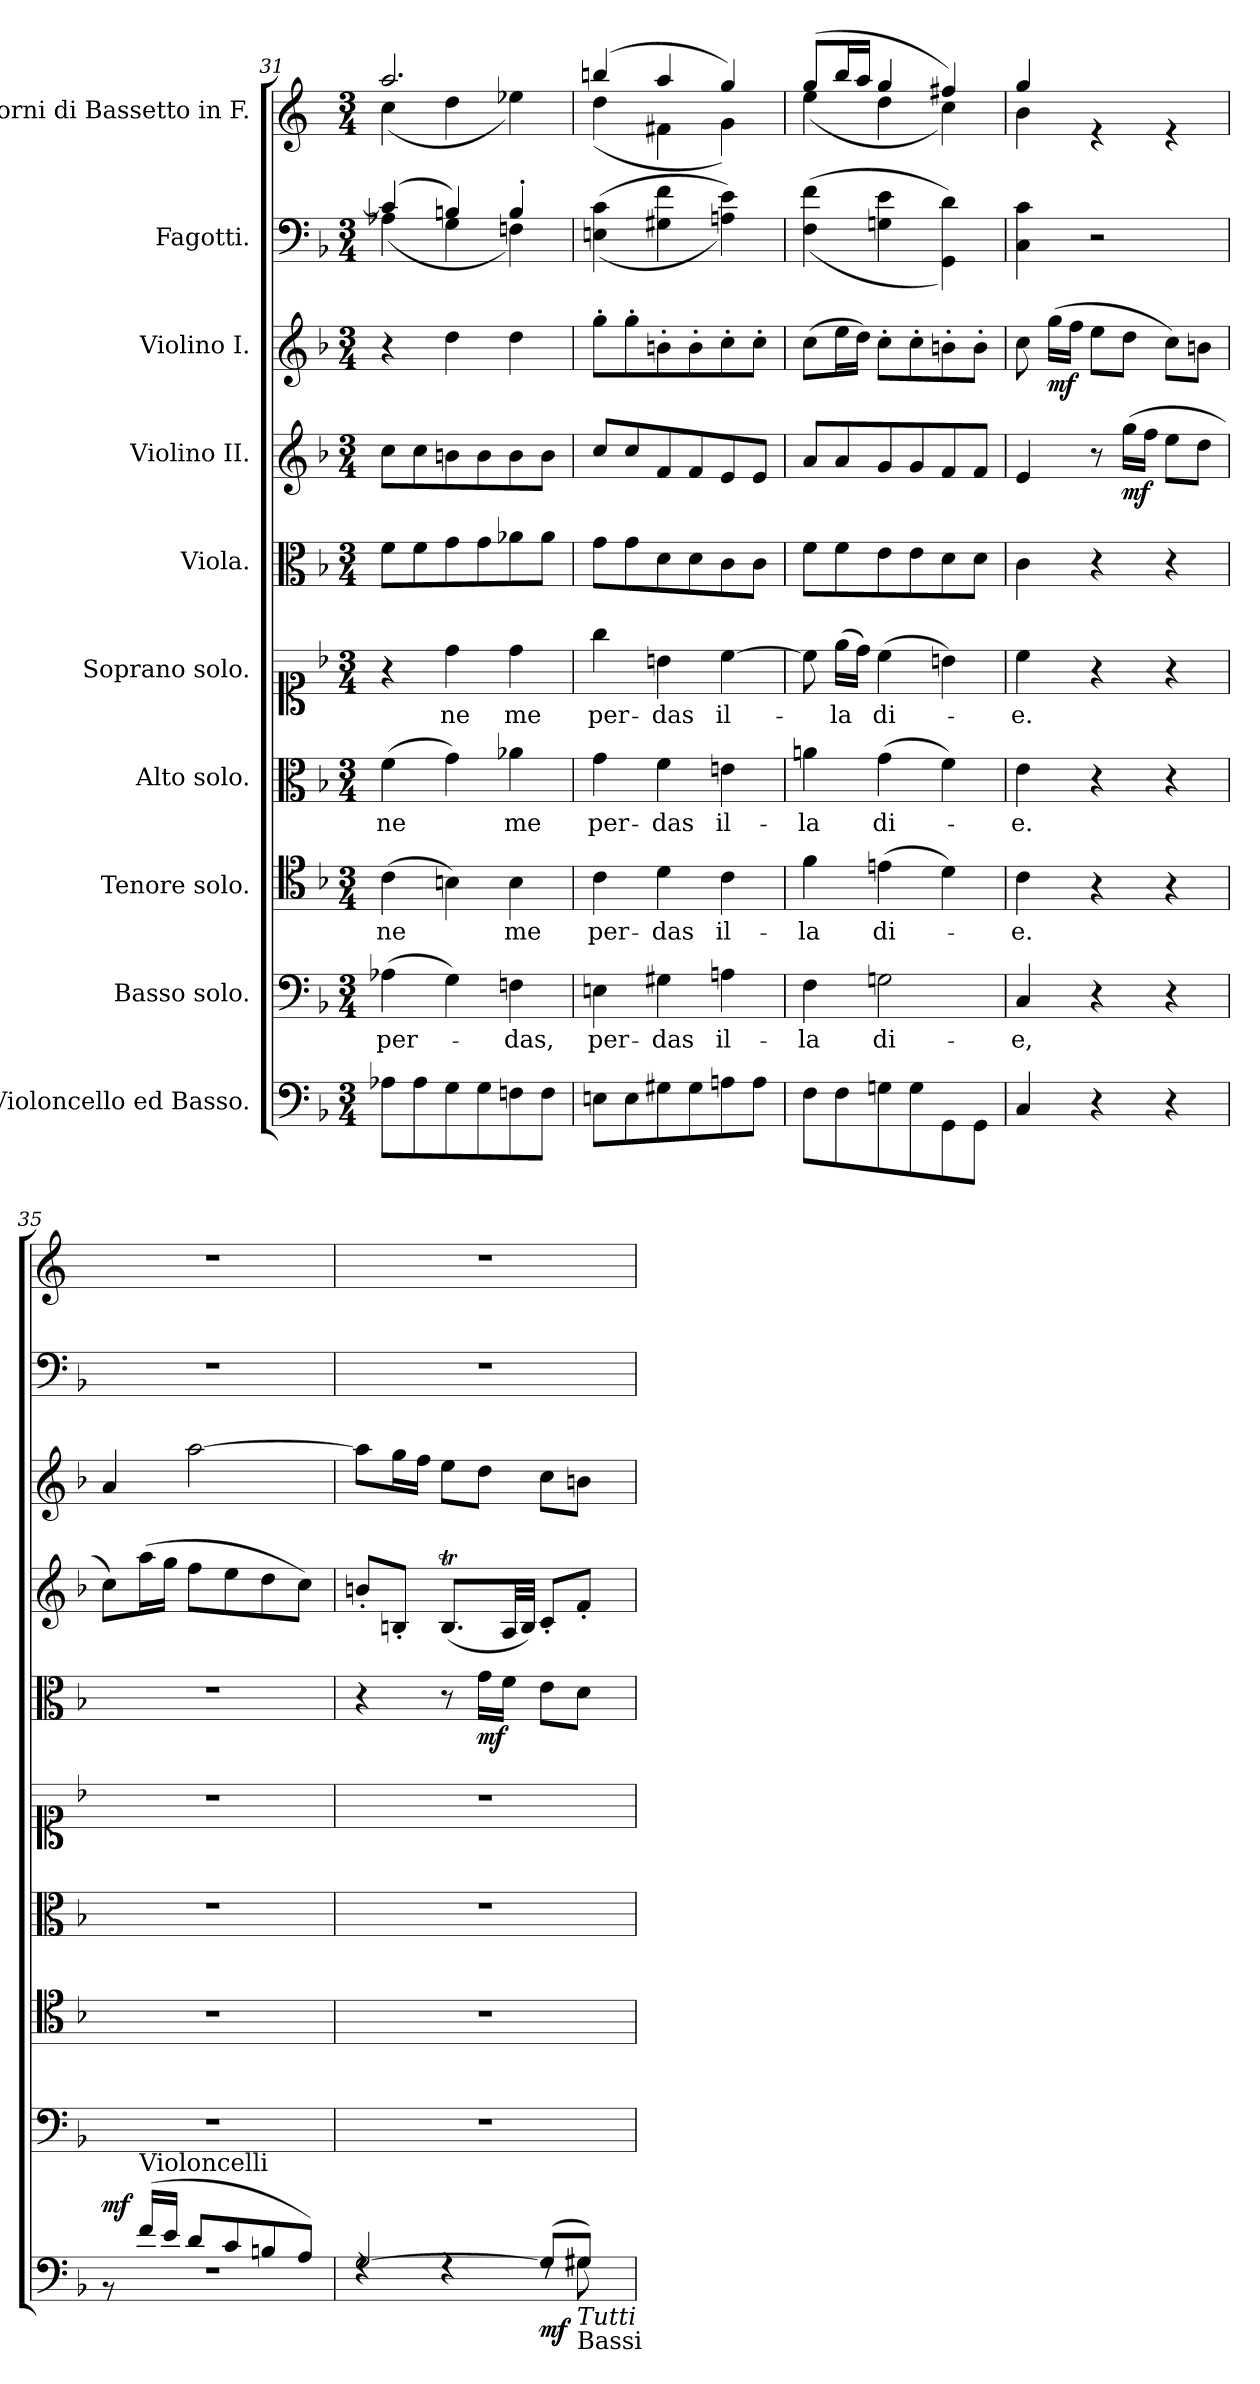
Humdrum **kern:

**kern	**dynam	**kern	**text	**kern	**text	**kern	**text	**kern	**text	**kern	**dynam	**kern	**dynam	**kern	**dynam	**kern	**kern	**text
*part10	*part10	*part9	*part9	*part8	*part8	*part7	*part7	*part6	*part6	*part5	*part5	*part4	*part4	*part3	*part3	*part2	*part1	*part1
*staff10	*staff10	*staff9	*staff9	*staff8	*staff8	*staff7	*staff7	*staff6	*staff6	*staff5	*staff5	*staff4	*staff4	*staff3	*staff3	*staff2	*staff1	*staff1
*I"Violoncello ed Basso.	*	*I"Basso solo.	*	*I"Tenore solo.	*	*I"Alto solo.	*	*I"Soprano solo.	*	*I"Viola.	*	*I"Violino II.	*	*I"Violino I.	*	*I"Fagotti.	*I"Corni di Bassetto in F.	*
*clefF4	*	*clefF4	*	*clefC4	*	*clefC3	*	*clefC1	*	*clefC3	*	*clefG2	*	*clefG2	*	*clefF4	*clefG2	*
*	*	*	*	*	*	*	*	*	*	*	*	*	*	*	*	*	*ITrd4c7	*
*k[b-]	*	*k[b-]	*	*k[b-]	*	*k[b-]	*	*k[b-]	*	*k[b-]	*	*k[b-]	*	*k[b-]	*	*k[b-]	*k[b-]	*
*M3/4	*	*M3/4	*	*M3/4	*	*M3/4	*	*M3/4	*	*M3/4	*	*M3/4	*	*M3/4	*	*M3/4	*M3/4	*
=31	=31	=31	=31	=31	=31	=31	=31	=31	=31	=31	=31	=31	=31	=31	=31	=31	=31	=31
*^	*	*	*	*	*	*	*	*	*	*	*	*	*	*	*	*	*	*
!	!	!	!	!LO:LY:b	!	!LO:LY:b	!	!LO:LY:b	!	!	!	!	!	!	!	!	!	!	!
*	*	*	*	*	*	*	*	*	*	*	*	*	*	*	*	*	*^	*^	*
8A-X\L	8AA-X\Lyy	.	(>4A-X\	per-	(>4c\	ne	(>4f\	ne	4r	.	8f\L	.	8cc\L	.	4r	.	(>4c/]	(<4A-X\	2.dd/	(<4f\	.
8A-\	8AA-\Jyy	.	.	.	.	.	.	.	.	.	8f\	.	8cc\	.	.	.	.	.	.	.	.
!	!	!	!	!	!	!	!	!	!	!LO:LY:b	!	!	!	!	!	!	!	!	!	!	!
8G\	8GG\Lyy	.	4G\)	.	4Bn\)	.	4g\)	.	4dd\	ne	8g\	.	8bn\	.	4dd\	.	4Bn/)	4G\	.	4g\	.
8G\	8GG\Jyy	.	.	.	.	.	.	.	.	.	8g\	.	8b\	.	.	.	.	.	.	.	.
!	!	!	!	!LO:LY:b	!	!LO:LY:b	!	!LO:LY:b	!	!LO:LY:b	!	!	!	!	!	!	!	!	!	!	!LO:LY:b
8Fn\	8FFn\Lyy	.	4Fn\	-das,	4B\	me	4a-X\	me	4dd\	me	8a-X\	.	8b\	.	4dd\	.	4B'/	4Fn\)	.	4a-X\)	.
8F\J	8FF\Jyy	.	.	.	.	.	.	.	.	.	8a-\J	.	8b\J	.	.	.	.	.	.	.	.
*	*	*	*	*	*	*	*	*	*	*	*	*	*	*	*	*	*v	*v	*	*	*
=32	=32	=32	=32	=32	=32	=32	=32	=32	=32	=32	=32	=32	=32	=32	=32	=32	=32	=32	=32	=32
!	!	!	!	!LO:LY:b	!	!LO:LY:b	!	!LO:LY:b	!	!LO:LY:b	!	!	!	!	!	!	!	!	!	!
8En\L	8EEn\Lyy	.	4En\	per-	4c\	per-	4g\	per-	4gg\	per-	8g\L	.	8cc/L	.	8gg'\L	.	(<(>4En\ 4c\	(>4een/	(<4g\	.
8E\	8EE\Jyy	.	.	.	.	.	.	.	.	.	8g\	.	8cc/	.	8gg'\	.	.	.	.	.
!	!	!	!	!LO:LY:b	!	!LO:LY:b	!	!LO:LY:b	!	!LO:LY:b	!	!	!	!	!	!	!	!	!	!
8G#X\	8GG#X\Lyy	.	4G#X\	-das	4d\	-das	4f\	-das	4bn\	-das	8d\	.	8f/	.	8bn'\	.	4G#X\ 4f\	4dd/	4Bn\	.
8G#\	8GG#\Jyy	.	.	.	.	.	.	.	.	.	8d\	.	8f/	.	8b'\	.	.	.	.	.
!	!	!	!	!LO:LY:b	!	!LO:LY:b	!	!LO:LY:b	!	!LO:LY:b	!	!	!	!	!	!	!	!	!	!
8An\	8AAn\Lyy	.	4An\	il-	4c\	il-	4en\	il-	[4cc\	il-	8c\	.	8e/	.	8cc'\	.	4An\ 4e\))	4cc/)	4c\)	.
8A\J	8AA\Jyy	.	.	.	.	.	.	.	.	.	8c\J	.	8e/J	.	8cc'\J	.	.	.	.	.
=33	=33	=33	=33	=33	=33	=33	=33	=33	=33	=33	=33	=33	=33	=33	=33	=33	=33	=33	=33	=33
!	!	!	!	!LO:LY:b	!	!LO:LY:b	!	!LO:LY:b	!	!	!	!	!	!	!	!	!	!	!	!
8F\L	8FF\Lyy	.	4F\	-la	4f\	-la	4an\	-la	8cc\]	.	8f\L	.	8a/L	.	(>8cc\L	.	(<(>4F\ 4f\	(>8cc/L	(<4a\	.
!	!	!	!	!	!	!	!	!	!	!LO:LY:b	!	!	!	!	!	!	!	!	!	!
8F\	8FF\Jyy	.	.	.	.	.	.	.	(>16ee\LL	-la	8f\	.	8a/	.	16ee\L	.	.	16ee/L	.	.
.	.	.	.	.	.	.	.	.	16dd\JJ)	.	.	.	.	.	16dd\JJ)	.	.	16dd/JJ	.	.
!	!	!	!	!LO:LY:b	!	!LO:LY:b	!	!LO:LY:b	!	!LO:LY:b	!	!	!	!	!	!	!	!	!	!
8Gn\	8GGn\Lyy	.	2Gn\	di-	(>4en\	di-	(>4g\	di-	(>4cc\	di-	8e\	.	8g/	.	8cc'\L	.	4Gn\ 4e\	4cc/	4g\	.
8G\	8GG\Jyy	.	.	.	.	.	.	.	.	.	8e\	.	8g/	.	8cc'\	.	.	.	.	.
8GG\	8GGG\Lyy	.	.	.	4d\)	.	4f\)	.	4bn\)	.	8d\	.	8f/	.	8bn'\	.	4GG\ 4d\))	4bn/)	4f\)	.
8GG\J	8GGG\Jyy	.	.	.	.	.	.	.	.	.	8d\J	.	8f/J	.	8b'\J	.	.	.	.	.
=34	=34	=34	=34	=34	=34	=34	=34	=34	=34	=34	=34	=34	=34	=34	=34	=34	=34	=34	=34	=34
!	!	!	!	!LO:LY:b	!	!LO:LY:b	!	!LO:LY:b	!	!LO:LY:b	!	!	!	!	!	!	!	!	!	!
4C/	4CC\yy	.	4C/	-e,	4c\	-e.	4e\	-e.	4cc\	-e.	4c\	.	4e/	.	8cc\	.	4C\ 4c\	4cc/	4e\	.
!	!	!	!	!	!	!	!	!	!	!	!	!	!	!	!	!LO:DY:b	!	!	!	!
.	.	.	.	.	.	.	.	.	.	.	.	.	.	.	(>16gg\LL	mf	.	.	.	.
.	.	.	.	.	.	.	.	.	.	.	.	.	.	.	16ff\JJ	.	.	.	.	.
4r	2ryy	.	4r	.	4r	.	4r	.	4r	.	4r	.	8r	.	8ee\L	.	2r	4re	2ryy	.
!	!	!	!	!	!	!	!	!	!	!	!	!	!	!LO:DY:b	!	!	!	!	!	!
.	.	.	.	.	.	.	.	.	.	.	.	.	(>16gg\LL	mf	8dd\J	.	.	.	.	.
.	.	.	.	.	.	.	.	.	.	.	.	.	16ff\JJ	.	.	.	.	.	.	.
4r	.	.	4r	.	4r	.	4r	.	4r	.	4r	.	8ee\L	.	8cc\L)	.	.	4re	.	.
.	.	.	.	.	.	.	.	.	.	.	.	.	8dd\J	.	8bn\J	.	.	.	.	.
*	*	*	*	*	*	*	*	*	*	*	*	*	*	*	*	*	*	*v	*v	*
=35	=35	=35	=35	=35	=35	=35	=35	=35	=35	=35	=35	=35	=35	=35	=35	=35	=35	=35	=35
!	!	!LO:DY:a	!	!	!	!	!	!	!	!	!	!	!	!	!	!	!	!	!
8rBB	2.rF	mf	2.r	.	2.r	.	2.r	.	2.r	.	2.r	.	8cc\L)	.	4a/	.	2.r	2.r	.
!LO:TX:a:t=Violoncelli	!	!	!	!	!	!	!	!	!	!	!	!	!	!	!	!	!	!	!
(>16f/LL	.	.	.	.	.	.	.	.	.	.	.	.	(>16aa\L	.	.	.	.	.	.
16e/JJ	.	.	.	.	.	.	.	.	.	.	.	.	16gg\JJ	.	.	.	.	.	.
8d/L	.	.	.	.	.	.	.	.	.	.	.	.	8ff\L	.	[2aa\	.	.	.	.
8c/	.	.	.	.	.	.	.	.	.	.	.	.	8ee\	.	.	.	.	.	.
8Bn/	.	.	.	.	.	.	.	.	.	.	.	.	8dd\	.	.	.	.	.	.
8A/J)	.	.	.	.	.	.	.	.	.	.	.	.	8cc\J)	.	.	.	.	.	.
=36	=36	=36	=36	=36	=36	=36	=36	=36	=36	=36	=36	=36	=36	=36	=36	=36	=36	=36	=36
*	*^	*	*	*	*	*	*	*	*	*	*	*	*	*	*	*	*	*	*
[2G/	4rF	8ryy	.	2.r	.	2.r	.	2.r	.	2.r	.	4r	.	8bn'/L	.	8aa\L]	.	2.r	2.r	.
*	*v	*v	*	*	*	*	*	*	*	*	*	*	*	*	*	*	*	*	*	*
.	.	.	.	.	.	.	.	.	.	.	.	.	8Bn'/J	.	16gg\L	.	.	.	.
.	.	.	.	.	.	.	.	.	.	.	.	.	.	.	16ff\JJ	.	.	.	.
.	4rF	.	.	.	.	.	.	.	.	.	8r	.	(<8.Bt/L	.	8ee\L	.	.	.	.
!	!	!	!	!	!	!	!	!	!	!	!	!LO:DY:b	!	!	!	!	!	!	!
.	.	.	.	.	.	.	.	.	.	.	16g\LL	mf	.	.	8dd\J	.	.	.	.
.	.	.	.	.	.	.	.	.	.	.	16f\JJ	.	32A/LL	.	.	.	.	.	.
.	.	.	.	.	.	.	.	.	.	.	.	.	32B/JJJ)	.	.	.	.	.	.
!	!	!LO:DY:b	!	!	!	!	!	!	!	!	!	!	!	!	!	!	!	!	!
(>8G/L]	8rF	mf	.	.	.	.	.	.	.	.	8e\L	.	8c'/L	.	8cc\L	.	.	.	.
*	*^	*	*	*	*	*	*	*	*	*	*	*	*	*	*	*	*	*	*
!LO:TX:b:i:t=Tutti	!	!	!	!	!	!	!	!	!	!	!	!	!	!	!	!	!	!	!	!
!LO:TX:b:t=Bassi	!	!	!	!	!	!	!	!	!	!	!	!	!	!	!	!	!	!	!	!
8G#X/J)	8G#\	8GG#X\yy	.	.	.	.	.	.	.	.	.	8d\J	.	8f'/J	.	8bn\J	.	.	.	.
*v	*v	*v	*	*	*	*	*	*	*	*	*	*	*	*	*	*	*	*	*	*
=	=	=	=	=	=	=	=	=	=	=	=	=	=	=	=	=	=	=
*-	*-	*-	*-	*-	*-	*-	*-	*-	*-	*-	*-	*-	*-	*-	*-	*-	*-	*-
